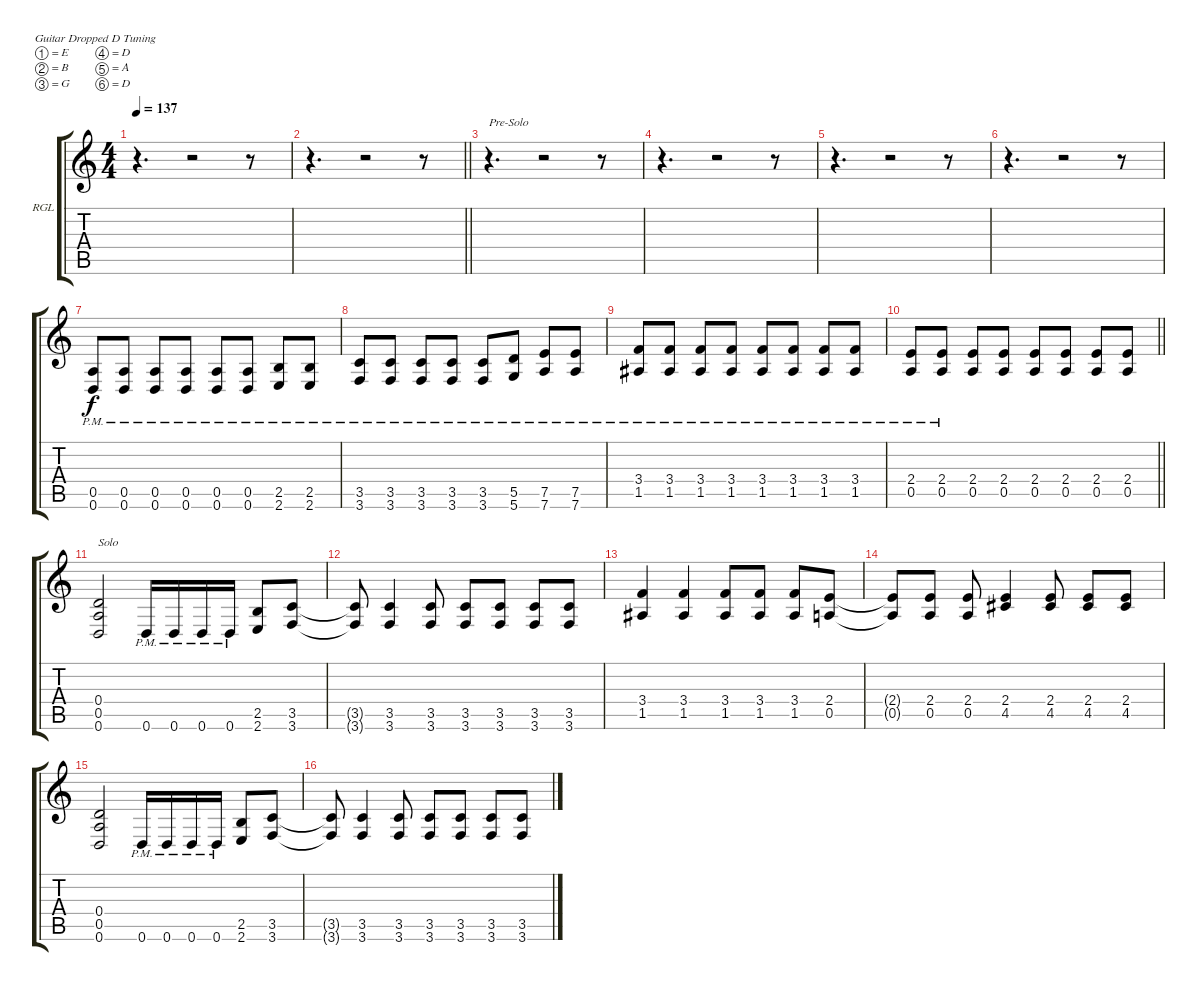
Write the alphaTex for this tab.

\defaultSystemsLayout 4
\bracketExtendMode groupsimilarinstruments
\firstSystemTrackNameOrientation horizontal
\otherSystemsTrackNameOrientation horizontal
\track ("Rhythm Guitar(Left)" "RGL") {instrument distortionguitar}
\staff {score tabs}
\tuning (E4 B3 G3 D3 A2 D2)
\ts (4 4)
\tempo 137
\clef g2
\ks c
r.4{d dy f} r.2 r.8 |
\barLineRight lightlight
r.4{d} r.2 r.8 |
r.4{d txt "Pre-Solo"} r.2 r.8 |
r.4{d} r.2 r.8 |
r.4{d} r.2 r.8 |
r.4{d} r.2 r.8 |
(0.5{pm} 0.6{pm}).8 (0.5{pm} 0.6{pm}).8 (0.5{pm} 0.6{pm}).8 (0.5{pm} 0.6{pm}).8 (0.5{pm} 0.6{pm}).8 (0.5{pm} 0.6{pm}).8 (2.5{pm} 2.6{pm}).8 (2.5{pm} 2.6{pm}).8 |
(3.5{pm} 3.6{pm}).8 (3.5{pm} 3.6{pm}).8 (3.5{pm} 3.6{pm}).8 (3.5{pm} 3.6{pm}).8 (3.5{pm} 3.6{pm}).8 (5.5{pm} 5.6{pm}).8 (7.5{pm} 7.6{pm}).8 (7.5{pm} 7.6{pm}).8 |
(3.4{pm} 1.5{pm}).8 (3.4{pm} 1.5{pm}).8 (3.4{pm} 1.5{pm}).8 (3.4{pm} 1.5{pm}).8 (3.4{pm} 1.5{pm}).8 (3.4{pm} 1.5{pm}).8 (3.4{pm} 1.5{pm}).8 (3.4{pm} 1.5{pm}).8 |
\barLineRight lightlight
(2.4{pm} 0.5{pm}).8 (2.4{pm} 0.5{pm}).8 (2.4 0.5).8 (2.4 0.5).8 (2.4 0.5).8 (2.4 0.5).8 (2.4 0.5).8 (2.4 0.5).8 |
(0.4 0.5 0.6).2{txt "Solo"} 0.6{pm}.16 0.6{pm}.16 0.6{pm}.16 0.6{pm}.16 (2.5 2.6).8 (3.5 3.6).8 |
(3.5{t} 3.6{t}).8 (3.5 3.6).4 (3.5 3.6).8 (3.5 3.6).8 (3.5 3.6).8 (3.5 3.6).8 (3.5 3.6).8 |
(3.4 1.5).4 (3.4 1.5).4 (3.4 1.5).8 (3.4 1.5).8 (3.4 1.5).8 (2.4 0.5).8 |
(2.4{t} 0.5{t}).8 (2.4 0.5).8 (2.4 0.5).8 (2.4 4.5).4 (2.4 4.5).8 (2.4 4.5).8 (2.4 4.5).8 |
(0.4 0.5 0.6).2 0.6{pm}.16 0.6{pm}.16 0.6{pm}.16 0.6{pm}.16 (2.5 2.6).8 (3.5 3.6).8 |
(3.5{t} 3.6{t}).8 (3.5 3.6).4 (3.5 3.6).8 (3.5 3.6).8 (3.5 3.6).8 (3.5 3.6).8 (3.5 3.6).8
